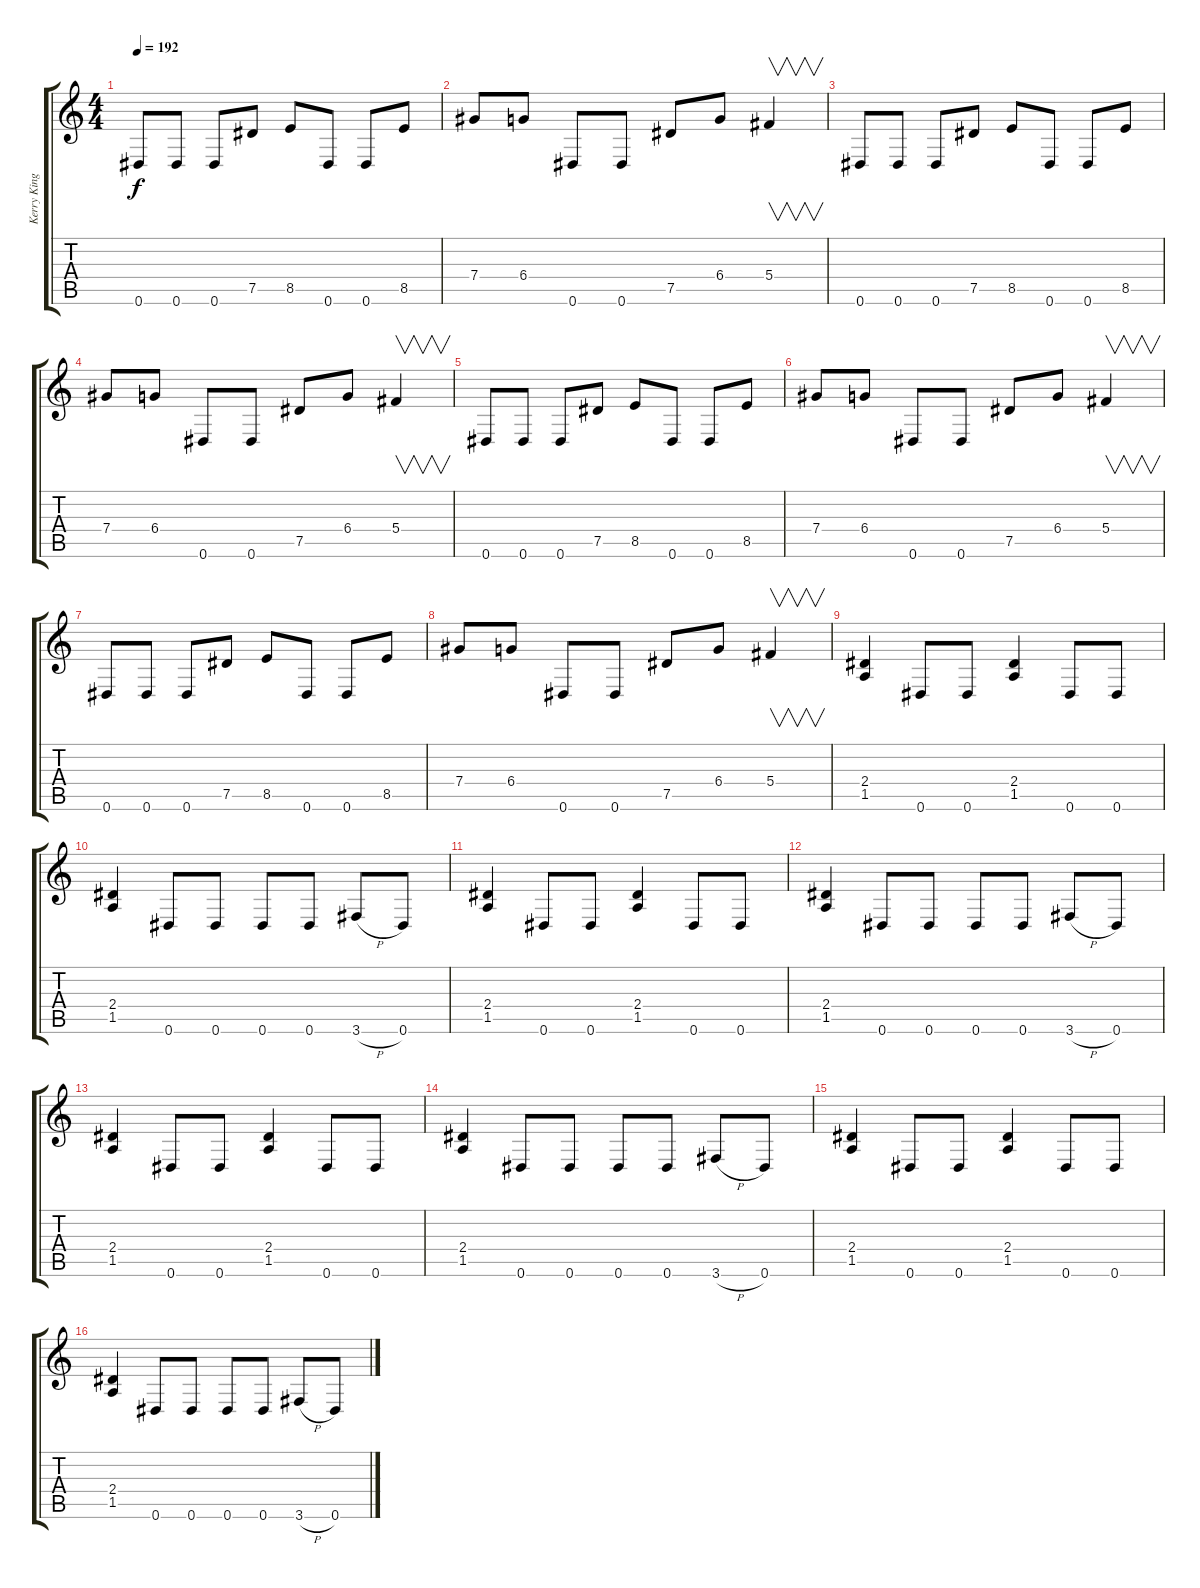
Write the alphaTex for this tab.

\track ("Kerry King" "Kerry King") {instrument distortionguitar}
\staff {score tabs}
\tuning (Eb4 Bb3 Gb3 Db3 Ab2 Eb2) {hide}
\ts (4 4)
\tempo 192
\clef g2
\ks c
0.6.8{dy f} 0.6.8 0.6.8 7.5.8 8.5.8 0.6.8 0.6.8 8.5.8 |
7.4.8 6.4.8 0.6.8 0.6.8 7.5.8 6.4.8 5.4.4{v} |
0.6.8 0.6.8 0.6.8 7.5.8 8.5.8 0.6.8 0.6.8 8.5.8 |
7.4.8 6.4.8 0.6.8 0.6.8 7.5.8 6.4.8 5.4.4{v} |
0.6.8 0.6.8 0.6.8 7.5.8 8.5.8 0.6.8 0.6.8 8.5.8 |
7.4.8 6.4.8 0.6.8 0.6.8 7.5.8 6.4.8 5.4.4{v} |
0.6.8 0.6.8 0.6.8 7.5.8 8.5.8 0.6.8 0.6.8 8.5.8 |
7.4.8 6.4.8 0.6.8 0.6.8 7.5.8 6.4.8 5.4.4{v} |
(2.4 1.5).4 0.6.8 0.6.8 (2.4 1.5).4 0.6.8 0.6.8 |
(2.4 1.5).4 0.6.8 0.6.8 0.6.8 0.6.8 3.6{h}.8 0.6.8 |
(2.4 1.5).4 0.6.8 0.6.8 (2.4 1.5).4 0.6.8 0.6.8 |
(2.4 1.5).4 0.6.8 0.6.8 0.6.8 0.6.8 3.6{h}.8 0.6.8 |
(2.4 1.5).4 0.6.8 0.6.8 (2.4 1.5).4 0.6.8 0.6.8 |
(2.4 1.5).4 0.6.8 0.6.8 0.6.8 0.6.8 3.6{h}.8 0.6.8 |
(2.4 1.5).4 0.6.8 0.6.8 (2.4 1.5).4 0.6.8 0.6.8 |
(2.4 1.5).4 0.6.8 0.6.8 0.6.8 0.6.8 3.6{h}.8 0.6.8
